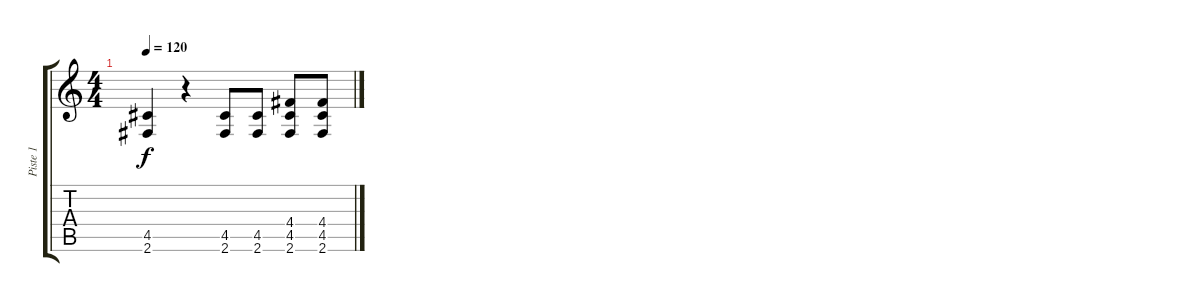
\track ("Piste 1" "Piste 1") {instrument distortionguitar}
\staff {score tabs}
\tuning (E4 B3 G3 D3 A2 E2) {hide}
\ts (4 4)
\tempo 120
\clef g2
\ks c
(4.5 2.6).4{dy f} r.4 (4.5 2.6).8 (4.5 2.6).8 (4.4 4.5 2.6).8 (4.4 4.5 2.6).8
